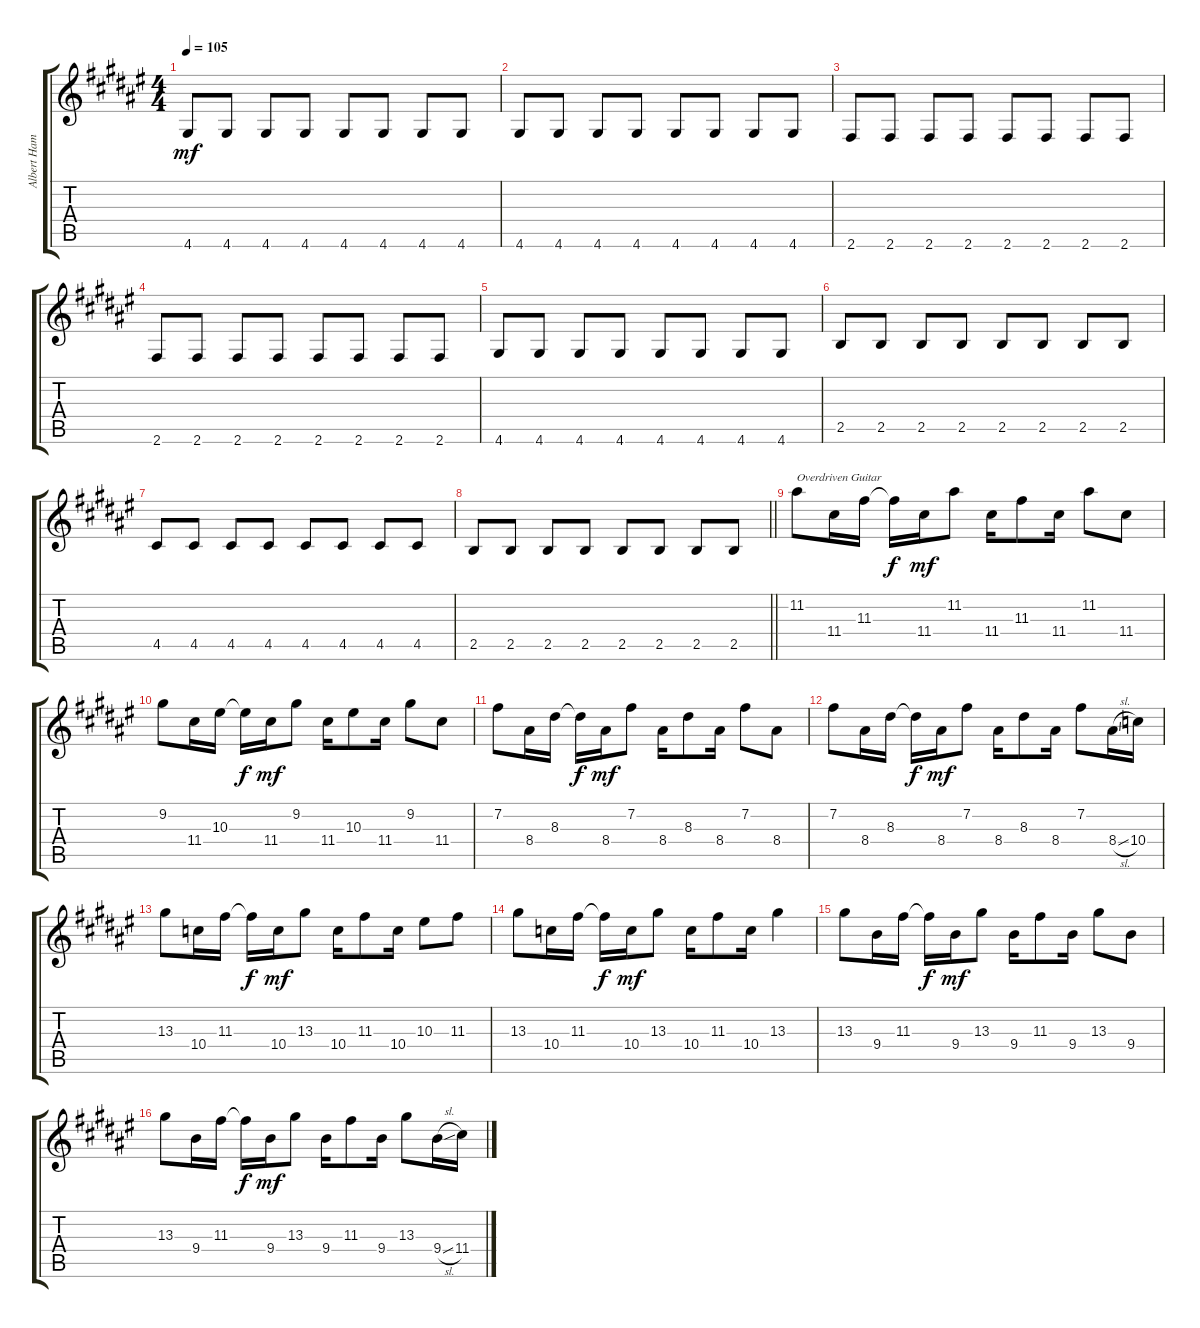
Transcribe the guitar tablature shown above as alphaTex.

\track ("Albert Hammond Jr. - Lead Guitar" "Albert Ham") {instrument overdrivenguitar}
\staff {score tabs}
\tuning (E4 B3 G3 D3 A2 E2) {hide}
\ts (4 4)
\tempo 105
\clef g2
\ks f#
4.6.8{dy mf} 4.6.8 4.6.8 4.6.8 4.6.8 4.6.8 4.6.8 4.6.8 |
4.6.8 4.6.8 4.6.8 4.6.8 4.6.8 4.6.8 4.6.8 4.6.8 |
2.6.8 2.6.8 2.6.8 2.6.8 2.6.8 2.6.8 2.6.8 2.6.8 |
2.6.8 2.6.8 2.6.8 2.6.8 2.6.8 2.6.8 2.6.8 2.6.8 |
4.6.8 4.6.8 4.6.8 4.6.8 4.6.8 4.6.8 4.6.8 4.6.8 |
2.5.8 2.5.8 2.5.8 2.5.8 2.5.8 2.5.8 2.5.8 2.5.8 |
4.5.8 4.5.8 4.5.8 4.5.8 4.5.8 4.5.8 4.5.8 4.5.8 |
\barLineRight lightlight
2.5.8 2.5.8 2.5.8 2.5.8 2.5.8 2.5.8 2.5.8 2.5.8 |
11.2.8{txt "Overdriven Guitar" instrument overdrivenguitar} 11.4.16 11.3.16 11.3{t}.16{dy f} 11.4.16{dy mf} 11.2.8 11.4.16 11.3.8 11.4.16 11.2.8 11.4.8 |
9.2.8 11.4.16 10.3.16 10.3{t}.16{dy f} 11.4.16{dy mf} 9.2.8 11.4.16 10.3.8 11.4.16 9.2.8 11.4.8 |
7.2.8 8.4.16 8.3.16 8.3{t}.16{dy f} 8.4.16{dy mf} 7.2.8 8.4.16 8.3.8 8.4.16 7.2.8 8.4.8 |
7.2.8 8.4.16 8.3.16 8.3{t}.16{dy f} 8.4.16{dy mf} 7.2.8 8.4.16 8.3.8 8.4.16 7.2.8 8.4{sl}.16 10.4.16 |
13.3.8 10.4.16 11.3.16 11.3{t}.16{dy f} 10.4.16{dy mf} 13.3.8 10.4.16 11.3.8 10.4.16 10.3.8 11.3.8 |
13.3.8 10.4.16 11.3.16 11.3{t}.16{dy f} 10.4.16{dy mf} 13.3.8 10.4.16 11.3.8 10.4.16 13.3.4 |
13.3.8 9.4.16 11.3.16 11.3{t}.16{dy f} 9.4.16{dy mf} 13.3.8 9.4.16 11.3.8 9.4.16 13.3.8 9.4.8 |
13.3.8 9.4.16 11.3.16 11.3{t}.16{dy f} 9.4.16{dy mf} 13.3.8 9.4.16 11.3.8 9.4.16 13.3.8 9.4{sl}.16 11.4.16
